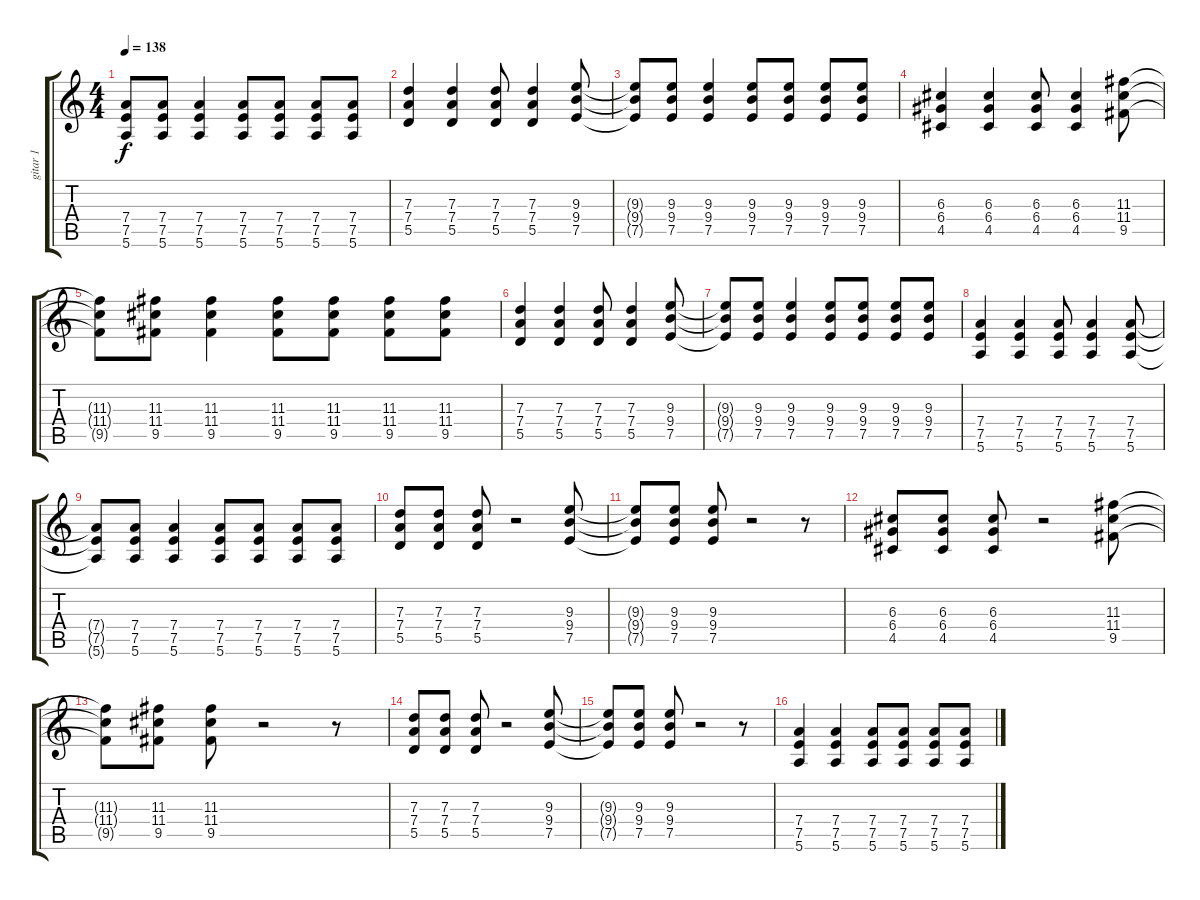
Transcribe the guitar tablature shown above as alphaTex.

\track ("gitar 1" "gitar 1") {instrument acousticguitarsteel}
\staff {score tabs}
\tuning (E4 B3 G3 D3 A2 E2) {hide}
\ts (4 4)
\tempo 138
\clef g2
\ks c
(7.4{t} 7.5{t} 5.6{t}).8{dy f} (7.4 7.5 5.6).8 (7.4 7.5 5.6).4 (7.4 7.5 5.6).8 (7.4 7.5 5.6).8 (7.4 7.5 5.6).8 (7.4 7.5 5.6).8 |
(7.3 7.4 5.5).4 (7.3 7.4 5.5).4 (7.3 7.4 5.5).8 (7.3 7.4 5.5).4 (9.3 9.4 7.5).8 |
(9.3{t} 9.4{t} 7.5{t}).8 (9.3 9.4 7.5).8 (9.3 9.4 7.5).4 (9.3 9.4 7.5).8 (9.3 9.4 7.5).8 (9.3 9.4 7.5).8 (9.3 9.4 7.5).8 |
(6.3 6.4 4.5).4 (6.3 6.4 4.5).4 (6.3 6.4 4.5).8 (6.3 6.4 4.5).4 (11.3 11.4 9.5).8 |
(11.3{t} 11.4{t} 9.5{t}).8 (11.3 11.4 9.5).8 (11.3 11.4 9.5).4 (11.3 11.4 9.5).8 (11.3 11.4 9.5).8 (11.3 11.4 9.5).8 (11.3 11.4 9.5).8 |
(7.3 7.4 5.5).4 (7.3 7.4 5.5).4 (7.3 7.4 5.5).8 (7.3 7.4 5.5).4 (9.3 9.4 7.5).8 |
(9.3{t} 9.4{t} 7.5{t}).8 (9.3 9.4 7.5).8 (9.3 9.4 7.5).4 (9.3 9.4 7.5).8 (9.3 9.4 7.5).8 (9.3 9.4 7.5).8 (9.3 9.4 7.5).8 |
(7.4 7.5 5.6).4 (7.4 7.5 5.6).4 (7.4 7.5 5.6).8 (7.4 7.5 5.6).4 (7.4 7.5 5.6).8 |
(7.4{t} 7.5{t} 5.6{t}).8 (7.4 7.5 5.6).8 (7.4 7.5 5.6).4 (7.4 7.5 5.6).8 (7.4 7.5 5.6).8 (7.4 7.5 5.6).8 (7.4 7.5 5.6).8 |
(7.3 7.4 5.5).8 (7.3 7.4 5.5).8 (7.3 7.4 5.5).8 r.2 (9.3 9.4 7.5).8 |
(9.3{t} 9.4{t} 7.5{t}).8 (9.3 9.4 7.5).8 (9.3 9.4 7.5).8 r.2 r.8 |
(6.3 6.4 4.5).8 (6.3 6.4 4.5).8 (6.3 6.4 4.5).8 r.2 (11.3 11.4 9.5).8 |
(11.3{t} 11.4{t} 9.5{t}).8 (11.3 11.4 9.5).8 (11.3 11.4 9.5).8 r.2 r.8 |
(7.3 7.4 5.5).8 (7.3 7.4 5.5).8 (7.3 7.4 5.5).8 r.2 (9.3 9.4 7.5).8 |
(9.3{t} 9.4{t} 7.5{t}).8 (9.3 9.4 7.5).8 (9.3 9.4 7.5).8 r.2 r.8 |
(7.4 7.5 5.6).4 (7.4 7.5 5.6).4 (7.4 7.5 5.6).8 (7.4 7.5 5.6).8 (7.4 7.5 5.6).8 (7.4 7.5 5.6).8
